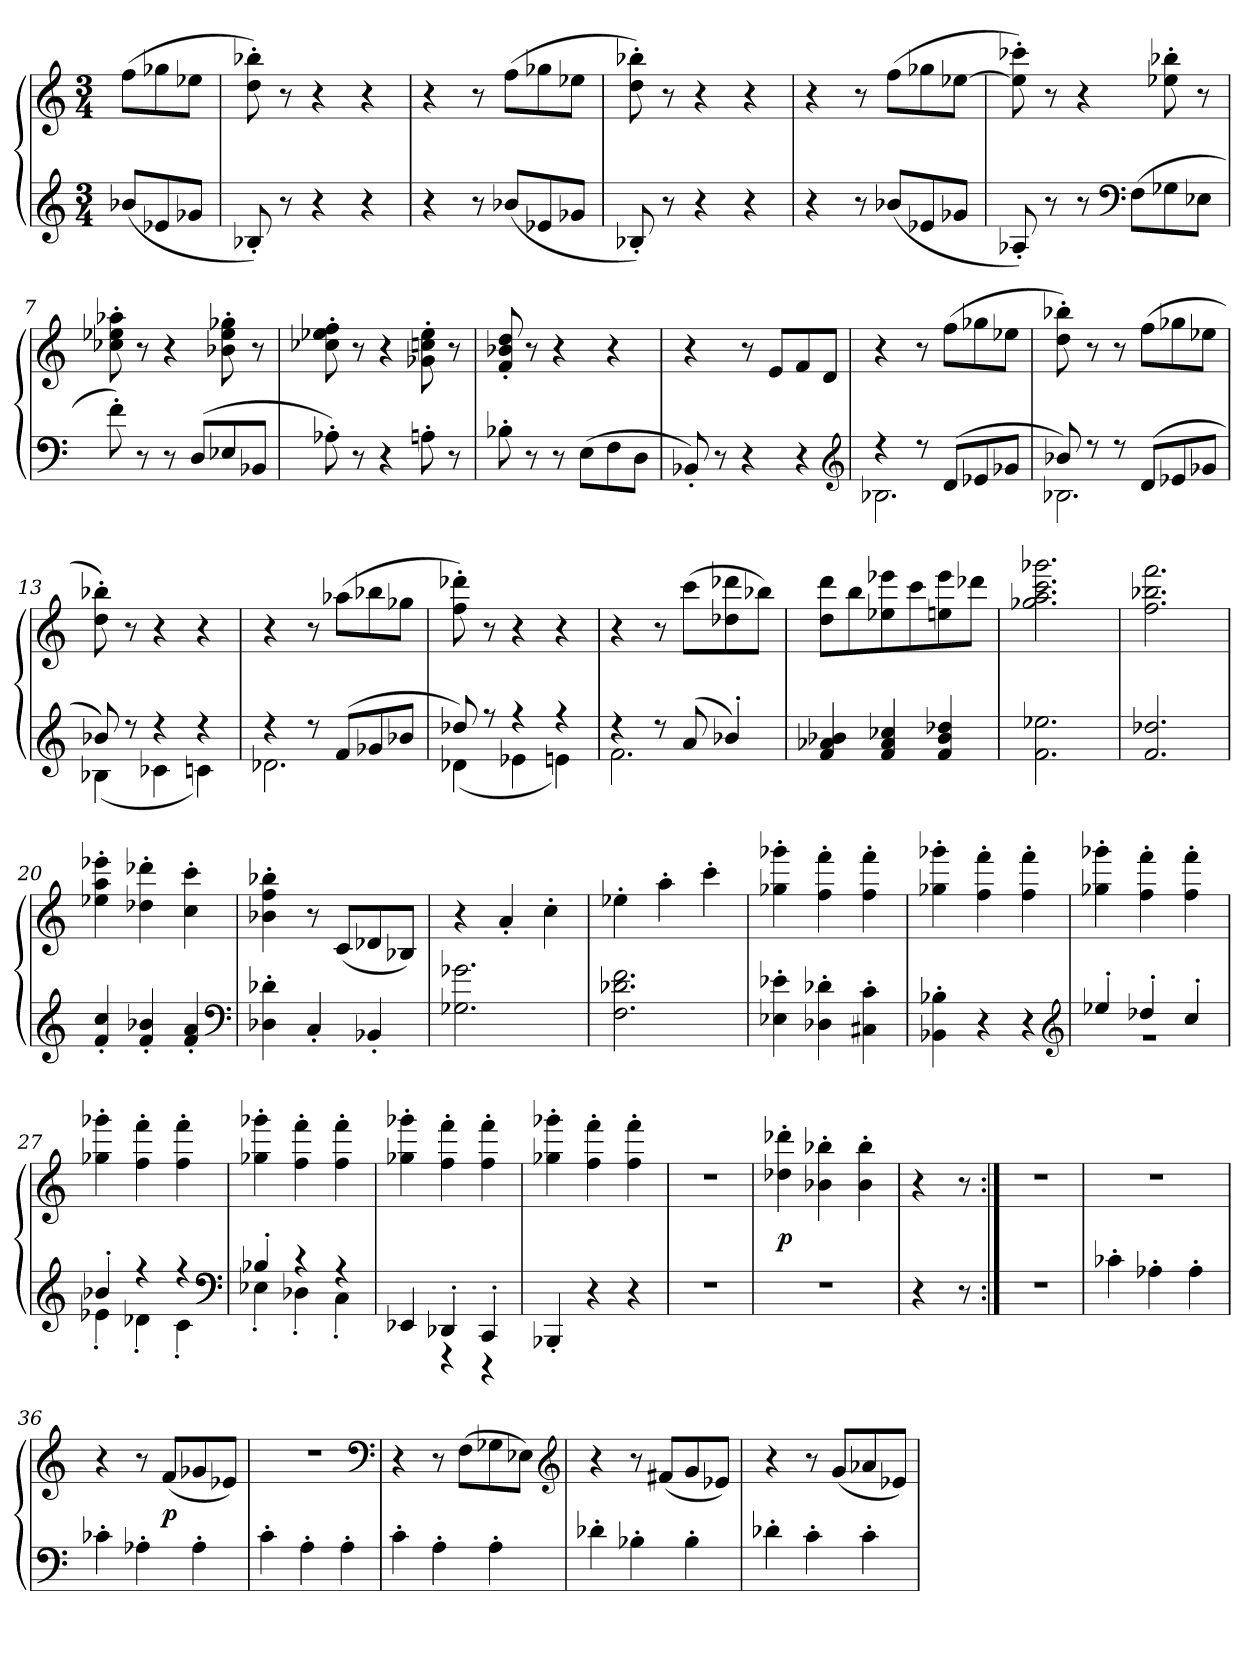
**kern	**kern	**dynam
*part1	*part1	*part1
*staff2	*staff1	*staff1/2
*clefG2	*clefG2	*
*k[]	*k[]	*
*M3/4	*M3/4	*
*MM192	*MM192	*
=1	=1	=1
(8b-X/L	(8ff\L	.
8e-X/	8gg-X\	.
8g-X/J	8ee-X\J	.
=2	=2	=2
8B-X'/)	8dd'\ 8bb-X'\)	.
8r	8r	.
4r	4r	.
4r	4r	.
=3	=3	=3
4r	4r	.
8r	8r	.
(8b-X/L	(8ff\L	.
8e-X/	8gg-X\	.
8g-X/J	8ee-X\J	.
=4	=4	=4
8B-X'/)	8dd'\ 8bb-X'\)	.
8r	8r	.
4r	4r	.
4r	4r	.
=5	=5	=5
4r	4r	.
8r	8r	.
(8b-X/L	(8ff\L	.
8e-X/	8gg-X\	.
8g-X/J	[8ee-X\J	.
=6	=6	=6
8A-X'/)	8ee-]'\ 8ccc-X'\)	.
8r	8r	.
8r	4r	.
*clefF4	*	*
(8F\L	.	.
8G-X\	8ee-X'\ 8bb-X'\	.
8E-X\J	8r	.
=7	=7	=7
8f'\)	8cc-X'\ 8ee-X'\ 8aa-X'\	.
8r	8r	.
8r	4r	.
(8D/L	.	.
8E-X/	8b-X'\ 8ee-'\ 8gg-X'\	.
8BB-X/J	8r	.
=8	=8	=8
8A-X'\)	8cc-X'\ 8ee-X'\ 8ff'\	.
8r	8r	.
4r	4r	.
8An'\	8g-X'\ 8ccn'\ 8ee-'\	.
8r	8r	.
=9	=9	=9
8B-X'\	8f'/ 8b-X'/ 8dd'/	.
8r	8r	.
8r	4r	.
(8E\L	.	.
8F\	4r	.
8D\J	.	.
=10	=10	=10
8BB-X'/)	4r	.
8r	.	.
4r	8r	.
.	8e/L	.
4r	8f/	.
.	8d/J	.
*clefG2	*	*
=11	=11	=11
*^	*	*
4r	2.B-X\	4r	.
8r	.	8r	.
(8d/L	.	(8ff\L	.
8e-X/	.	8gg-X\	.
8g-X/J	.	8ee-X\J	.
=12	=12	=12	=12
8b-X/)	2.B-X\	8dd'\ 8bb-X'\)	.
8r	.	8r	.
8r	.	8r	.
(8d/L	.	(8ff\L	.
8e-X/	.	8gg-X\	.
8g-X/J	.	8ee-X\J	.
=13	=13	=13	=13
8b-X/)	(4B-X\	8dd'\ 8bb-X'\)	.
8r	.	8r	.
4r	4c-X\	4r	.
4r	4cn\)	4r	.
=14	=14	=14	=14
4r	2.d-X\	4r	.
8r	.	8r	.
(8f/L	.	(8aa-X\L	.
8g-X/	.	8bb-X\	.
8b-X/J	.	8gg-X\J	.
=15	=15	=15	=15
8dd-X/)	(4d-X\	8ff'\ 8ddd-X'\)	.
8r	.	8r	.
4r	4e-X\	4r	.
4r	4en\)	4r	.
=16	=16	=16	=16
4r	2.f\	4r	.
8r	.	8r	.
(8a/	.	(8ccc\L	.
4b-X'/)	.	8dd-X\ 8ddd-X\	.
.	.	8bb-X\J)	.
*v	*v	*	*
=17	=17	=17
4f/ 4a-X/ 4b-X/	8dd\ 8ddd\L	.
.	8bb\	.
4f/ 4a-/ 4cc-X/	8ee-X\ 8eee-X\	.
.	8ccc\	.
4f/ 4b-/ 4dd-X/	8een\ 8eee-\	.
.	8ddd-X\J	.
=18	=18	=18
2.f\ 2.ee-X\	2.gg-X\ 2.aa\ 2.ccc\ 2.ggg-X\	.
=19	=19	=19
2.f/ 2.dd-X/	2.ff\ 2.bb-X\ 2.fff\	.
=20	=20	=20
4f'/ 4cc'/	4ee-X'\ 4aa'\ 4eee-X'\	.
4f'/ 4b-X'/	4dd-X'\ 4ddd-X'\	.
4f'/ 4a'/	4cc'\ 4ccc'\	.
*clefF4	*	*
=21	=21	=21
4D-X'\ 4d-X'\	4b-X'\ 4ff'\ 4bb-X'\	.
4C'/	8r	.
.	(8c/L	.
4BB-X'/	8d-X/	.
.	8B-X/J)	.
=22	=22	=22
2.G-X\ 2.g-X\	4r	.
.	4a'/	.
.	4cc'\	.
=23	=23	=23
2.F\ 2.d-X\ 2.f\	4ee-X'\	.
.	4aa'\	.
.	4ccc'\	.
=24	=24	=24
4E-X'\ 4e-X'\	4gg-X'\ 4ggg-X'\	.
4D-X'\ 4d-X'\	4ff'\ 4fff'\	.
4C#X'\ 4c'\	4ff'\ 4fff'\	.
=25	=25	=25
4BB-X'\ 4B-X'\	4gg-X'\ 4ggg-X'\	.
4r	4ff'\ 4fff'\	.
4r	4ff'\ 4fff'\	.
*clefG2	*	*
=26	=26	=26
*^	*	*
4ee-X'/	2.r	4gg-X'\ 4ggg-X'\	.
4dd-X'/	.	4ff'\ 4fff'\	.
4cc'/	.	4ff'\ 4fff'\	.
=27	=27	=27	=27
4b-X'/	4e-X'\	4gg-X'\ 4ggg-X'\	.
4r	4d-X'\	4ff'\ 4fff'\	.
4r	4c'\	4ff'\ 4fff'\	.
*clefF4	*	*	*
=28	=28	=28	=28
4B-X'/	4E-X'\	4gg-X'\ 4ggg-X'\	.
4r	4D-X'\	4ff'\ 4fff'\	.
4r	4C'\	4ff'\ 4fff'\	.
=29	=29	=29	=29
4EE-X/	4ryy	4gg-X'\ 4ggg-X'\	.
4DD-X'/	4r	4ff'\ 4fff'\	.
4CC'/	4r	4ff'\ 4fff'\	.
*v	*v	*	*
=30	=30	=30
4BBB-X'/	4gg-X'\ 4ggg-X'\	.
4r	4ff'\ 4fff'\	.
4r	4ff'\ 4fff'\	.
=31	=31	=31
2.r	2.r	.
=32	=32	=32
2.r	4dd-X'\ 4ddd-X'\	p
.	4b-X'\ 4bb-X'\	.
.	4b-'\ 4bb-'\	.
=33	=33	=33
4r	4r	.
8r	8r	.
=34:|!	=34:|!	=34:|!
2.r	2.r	.
=35	=35	=35
4c-X'\	2.r	.
4A-X'\	.	.
4A-'\	.	.
=36	=36	=36
4c-X'\	4r	.
4A-X'\	8r	.
.	(8f/L	p
4A-'\	8g-X/	.
.	8e-X/J)	.
=37	=37	=37
4c'\	2.r	.
4A'\	.	.
4A'\	.	.
*	*clefF4	*
=38	=38	=38
4c'\	4r	.
4A'\	8r	.
.	(8F\L	.
4A'\	8G-X\	.
.	8E-X\J)	.
*	*clefG2	*
=39	=39	=39
4d-X'\	4r	.
4B-X'\	8r	.
.	(8f#X/L	.
4B-'\	8g/	.
.	8e-X/J)	.
=40	=40	=40
4d-X'\	4r	.
4c'\	8r	.
.	(8g/L	.
4c'\	8a-X/	.
.	8e-X/J)	.
=	=	=
*-	*-	*-
